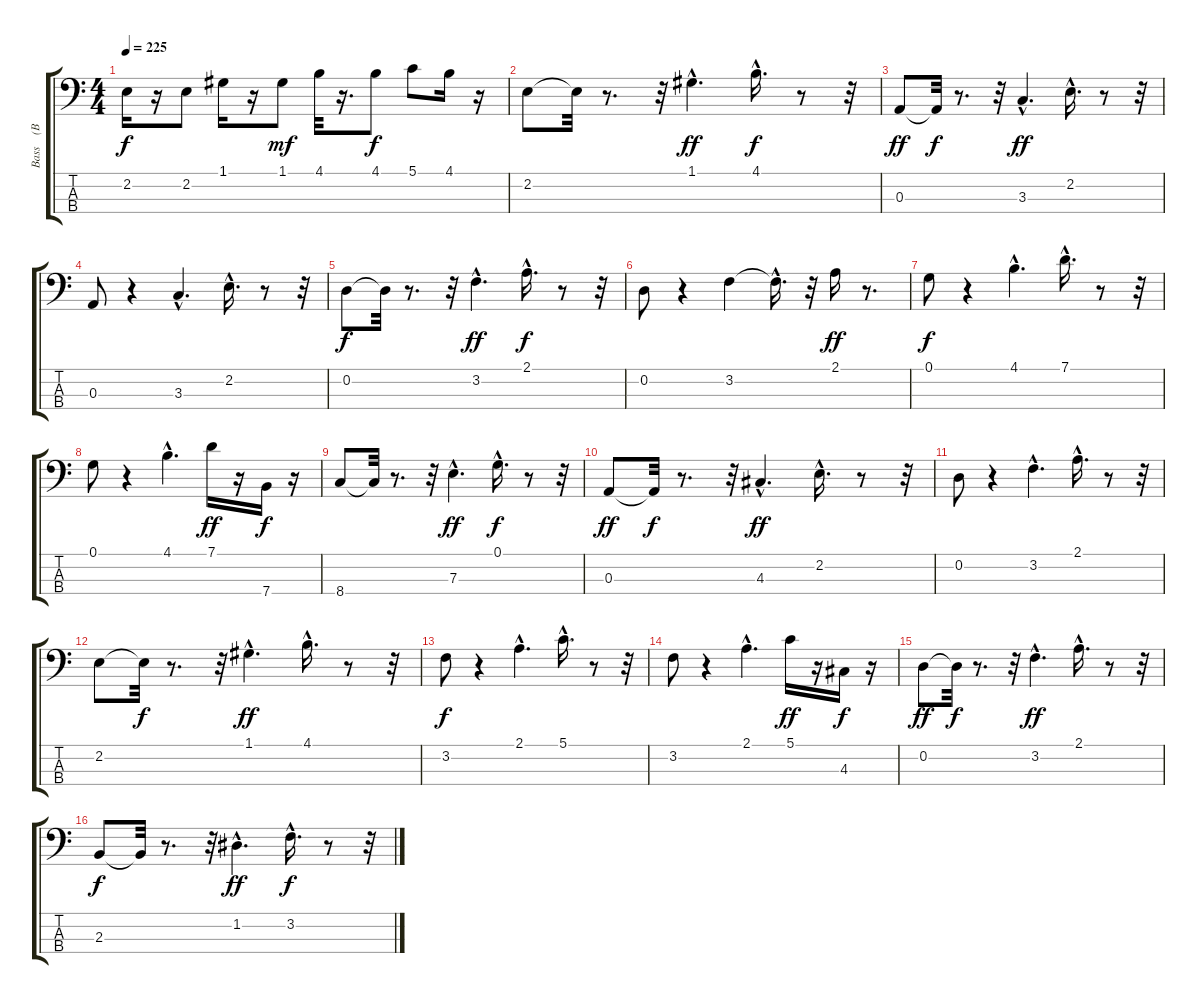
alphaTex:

\track ("Bass    (BB)" "Bass    (B") {instrument fretlessbass}
\staff {score tabs}
\tuning (G2 D2 A1 E1) {hide}
\ts (4 4)
\tempo 225
\clef f4
\ks c
2.2.16{dy f} r.16 2.2.8 1.1.16 r.16 1.1.8{dy mf} 4.1.32 r.16{d} 4.1.8{dy f} 5.1.8 4.1.16 r.16 |
2.2.8 2.2{t}.32 r.8{d} r.32 1.1{hac}.4{d dy ff} 4.1{hac}.16{d dy f} r.8 r.32 |
0.3.8{dy ff} 0.3{t}.32{dy f} r.8{d} r.32 3.3{hac}.4{d dy ff} 2.2{hac}.16{d} r.8 r.32 |
0.3.8 r.4 3.3{hac}.4{d} 2.2{hac}.16{d} r.8 r.32 |
0.2.8{dy f} 0.2{t}.32 r.8{d} r.32 3.2{hac}.4{d dy ff} 2.1{hac}.16{d dy f} r.8 r.32 |
0.2.8 r.4 3.2.4 3.2{hac t}.16{d} r.32 2.1.16{dy ff} r.8{d} |
0.1.8{dy f} r.4 4.1{hac}.4{d} 7.1{hac}.16{d} r.8 r.32 |
0.1.8 r.4 4.1{hac}.4{d} 7.1.16{dy ff} r.16 7.4.16{dy f} r.16 |
8.4.8 8.4{t}.32 r.8{d} r.32 7.3{hac}.4{d dy ff} 0.1{hac}.16{d dy f} r.8 r.32 |
0.3.8{dy ff} 0.3{t}.32{dy f} r.8{d} r.32 4.3{hac}.4{d dy ff} 2.2{hac}.16{d} r.8 r.32 |
0.2.8 r.4 3.2{hac}.4{d} 2.1{hac}.16{d} r.8 r.32 |
2.2.8 2.2{t}.32{dy f} r.8{d} r.32 1.1{hac}.4{d dy ff} 4.1{hac}.16{d} r.8 r.32 |
3.2.8{dy f} r.4 2.1{hac}.4{d} 5.1{hac}.16{d} r.8 r.32 |
3.2.8 r.4 2.1{hac}.4{d} 5.1.16{dy ff} r.16 4.3.16{dy f} r.16 |
0.2.8{dy ff} 0.2{t}.32{dy f} r.8{d} r.32 3.2{hac}.4{d dy ff} 2.1{hac}.16{d} r.8 r.32 |
2.3.8{dy f} 2.3{t}.32 r.8{d} r.32 1.2{hac}.4{d dy ff} 3.2{hac}.16{d dy f} r.8 r.32
